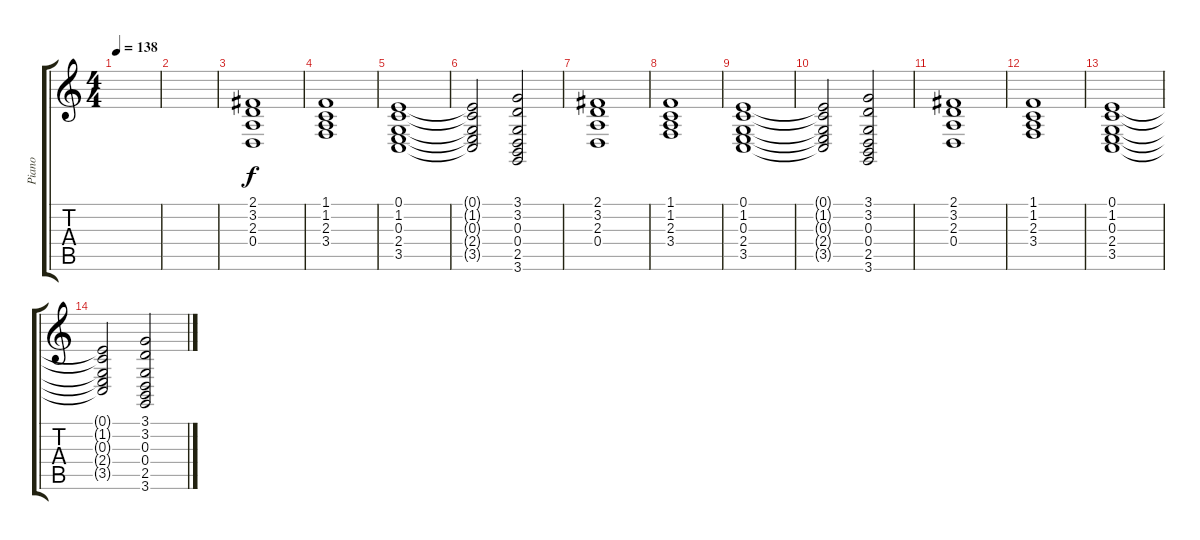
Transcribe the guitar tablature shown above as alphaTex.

\track ("Piano" "Piano") {instrument acousticgrandpiano}
\staff {score tabs}
\tuning (E4 B3 G3 D3 A2 E2) {hide}
\ts (4 4)
\tempo 138
\clef g2
\ks c
|
|
(2.1 3.2 2.3 0.4).1 |
(1.1 1.2 2.3 3.4).1 |
(0.1 1.2 0.3 2.4 3.5).1 |
(0.1{t} 1.2{t} 0.3{t} 2.4{t} 3.5{t}).2 (3.1 3.2 0.3 0.4 2.5 3.6).2 |
(2.1 3.2 2.3 0.4).1 |
(1.1 1.2 2.3 3.4).1 |
(0.1 1.2 0.3 2.4 3.5).1 |
(0.1{t} 1.2{t} 0.3{t} 2.4{t} 3.5{t}).2 (3.1 3.2 0.3 0.4 2.5 3.6).2 |
(2.1 3.2 2.3 0.4).1 |
(1.1 1.2 2.3 3.4).1 |
(0.1 1.2 0.3 2.4 3.5).1 |
(0.1{t} 1.2{t} 0.3{t} 2.4{t} 3.5{t}).2 (3.1 3.2 0.3 0.4 2.5 3.6).2
